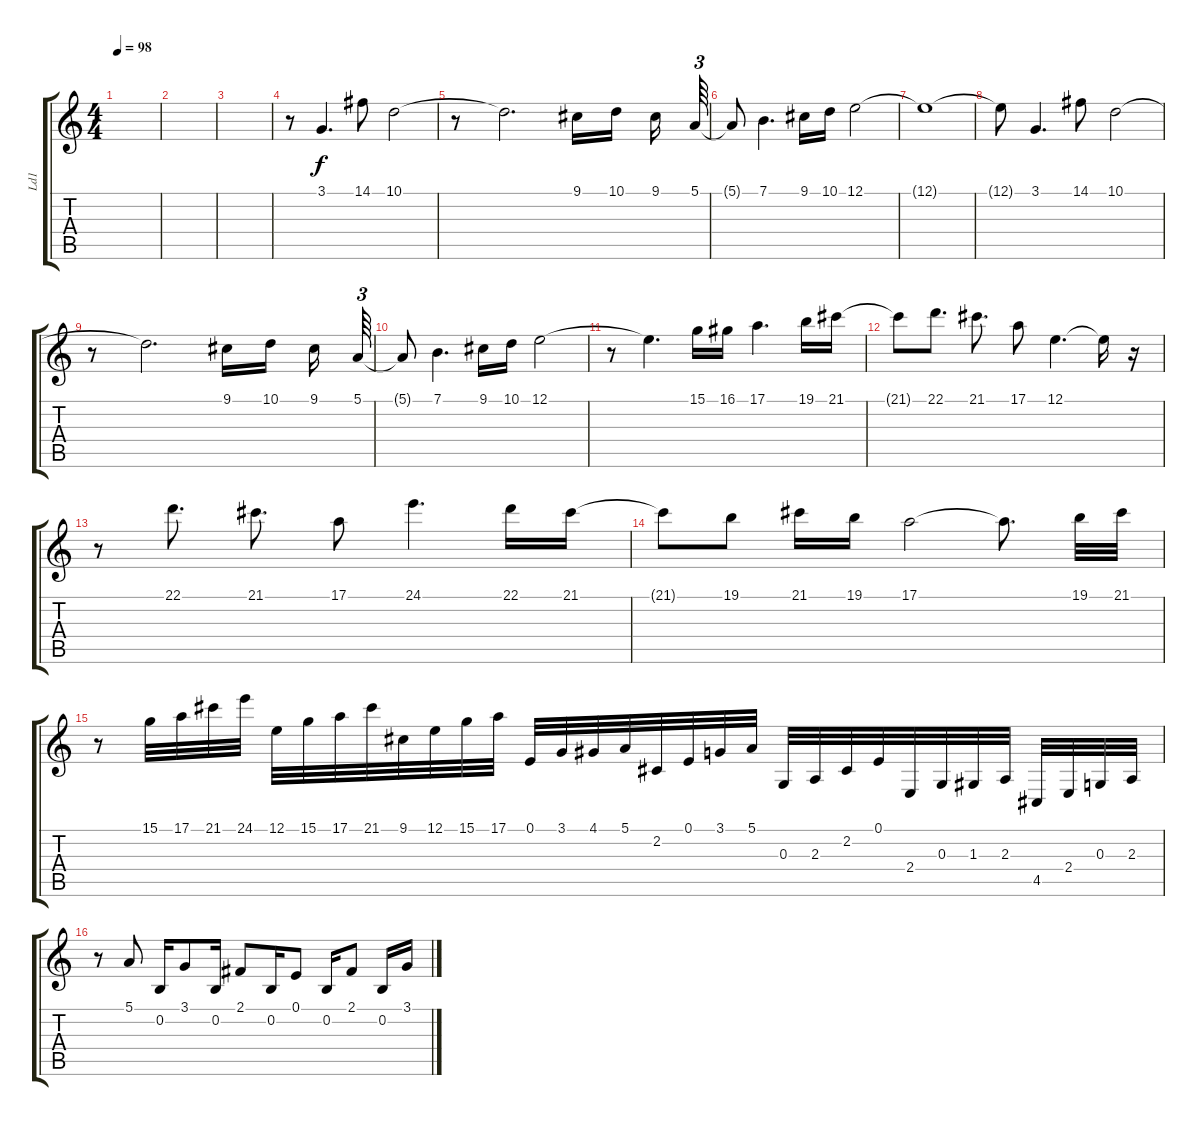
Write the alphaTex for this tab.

\track ("Ld1" "Ld1") {instrument lead2sawtooth}
\staff {score tabs}
\tuning (E4 B3 G3 D3 A2 E2) {hide}
\ts (4 4)
\tempo 98
\clef g2
\ks c
|
|
|
r.8 3.1.4{d} 14.1.8 10.1.2 |
r.8 10.1{t}.2{d} 9.1.16 10.1.16 9.1.16 5.1.64{tu (3 2)} |
5.1{t}.8 7.1.4{d} 9.1.16 10.1.16 12.1.2 |
12.1{t}.1 |
12.1{t}.8 3.1.4{d} 14.1.8 10.1.2 |
r.8 10.1{t}.2{d} 9.1.16 10.1.16 9.1.16 5.1.64{tu (3 2)} |
5.1{t}.8 7.1.4{d} 9.1.16 10.1.16 12.1.2 |
r.8 12.1{t}.4{d} 15.1.16 16.1.16 17.1.4{d} 19.1.16 21.1.16 |
21.1{t}.8 22.1.8{d} 21.1.8{d} 17.1.8 12.1.4{d} 12.1{t}.16 r.16 |
r.8 22.1.8{d} 21.1.8{d} 17.1.8 24.1.4{d} 22.1.16 21.1.16 |
21.1{t}.8 19.1.8 21.1.16 19.1.16 17.1.2 17.1{t}.8{d} 19.1.32 21.1.32 |
r.8 15.1.32 17.1.32 21.1.32 24.1.32 12.1.32 15.1.32 17.1.32 21.1.32 9.1.32 12.1.32 15.1.32 17.1.32 0.1.32 3.1.32 4.1.32 5.1.32 2.2.32 0.1.32 3.1.32 5.1.32 0.3.32 2.3.32 2.2.32 0.1.32 2.4.32 0.3.32 1.3.32 2.3.32 4.5.32 2.4.32 0.3.32 2.3.32 |
r.8 5.1.8 0.2.16 3.1.8 0.2.16 2.1.8 0.2.16 0.1.8 0.2.16 2.1.8 0.2.16 3.1.16
